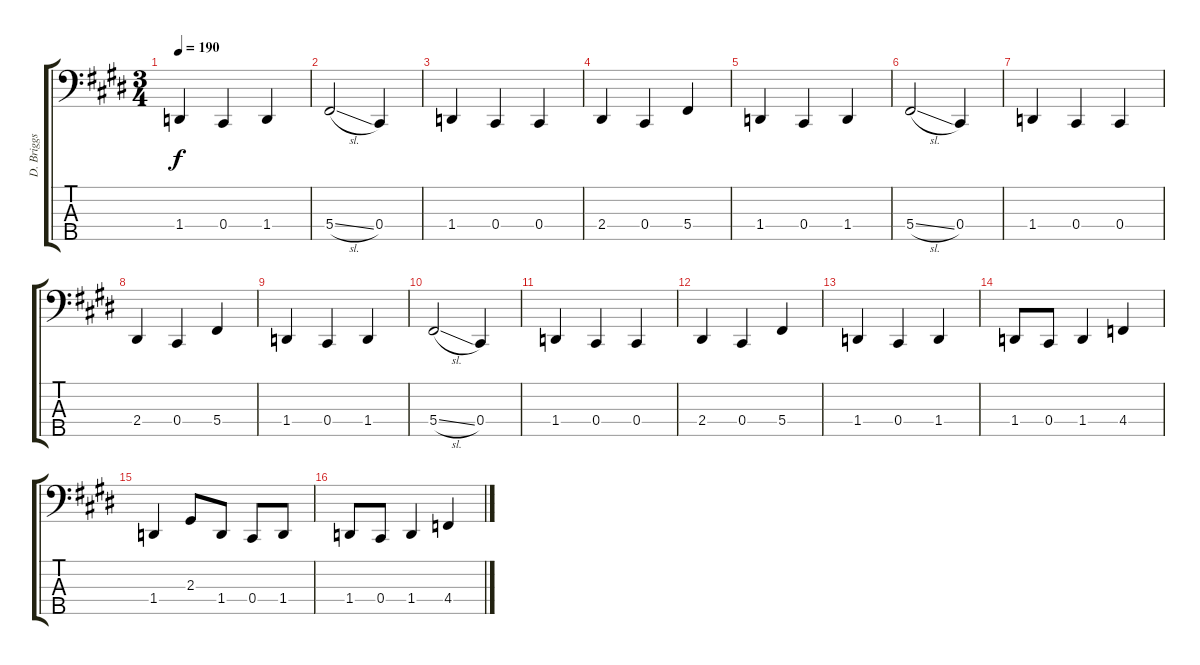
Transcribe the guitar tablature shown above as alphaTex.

\track ("D. Briggs Bass" "D. Briggs ") {instrument electricbassfinger}
\staff {score tabs}
\tuning (E2 B1 Gb1 Db1 Ab0) {hide}
\ts (3 4)
\tempo 190
\clef f4
\ks c#minor
1.4.4{dy f} 0.4.4 1.4.4 |
5.4{sl}.2 0.4.4 |
1.4.4 0.4.4 0.4.4 |
2.4.4 0.4.4 5.4.4 |
1.4.4 0.4.4 1.4.4 |
5.4{sl}.2 0.4.4 |
1.4.4 0.4.4 0.4.4 |
2.4.4 0.4.4 5.4.4 |
1.4.4 0.4.4 1.4.4 |
5.4{sl}.2 0.4.4 |
1.4.4 0.4.4 0.4.4 |
2.4.4 0.4.4 5.4.4 |
1.4.4 0.4.4 1.4.4 |
1.4.8 0.4.8 1.4.4 4.4.4 |
1.4.4 2.3.8 1.4.8 0.4.8 1.4.8 |
1.4.8 0.4.8 1.4.4 4.4.4
